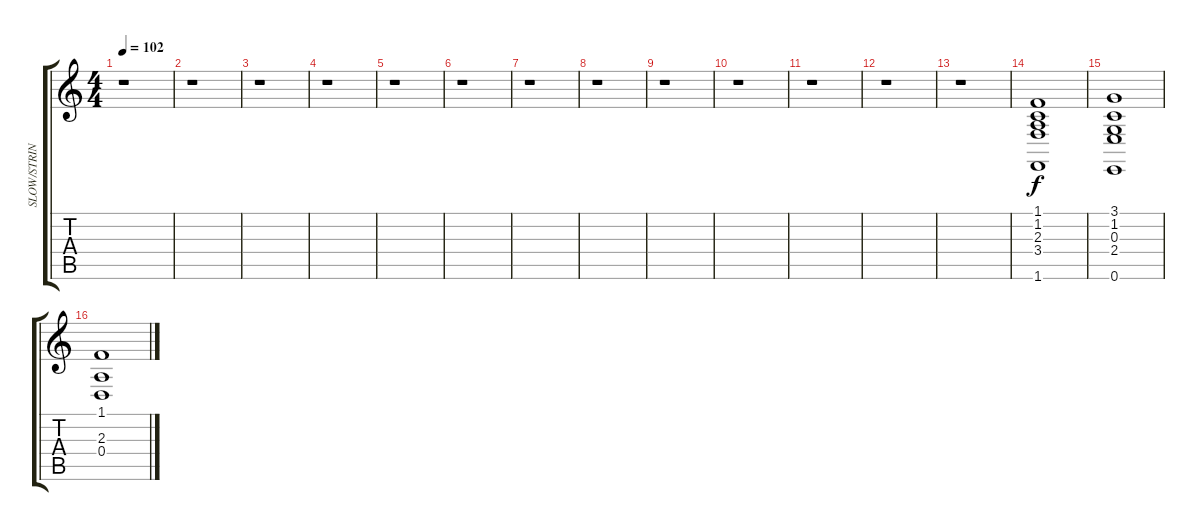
\track ("SLOW/STRINGS" "SLOW/STRIN") {instrument stringensemble2}
\staff {score tabs}
\tuning (E4 B3 G3 D3 A2 E2) {hide}
\ts (4 4)
\tempo 102
\clef g2
\ks c
r.1{dy ff} |
r.1 |
r.1 |
r.1 |
r.1 |
r.1 |
r.1 |
r.1 |
r.1 |
r.1 |
r.1 |
r.1 |
r.1 |
(1.1 1.2 2.3 3.4 1.6).1{dy f} |
(3.1 1.2 0.3 2.4 0.6).1 |
(1.1 2.3 0.4).1
